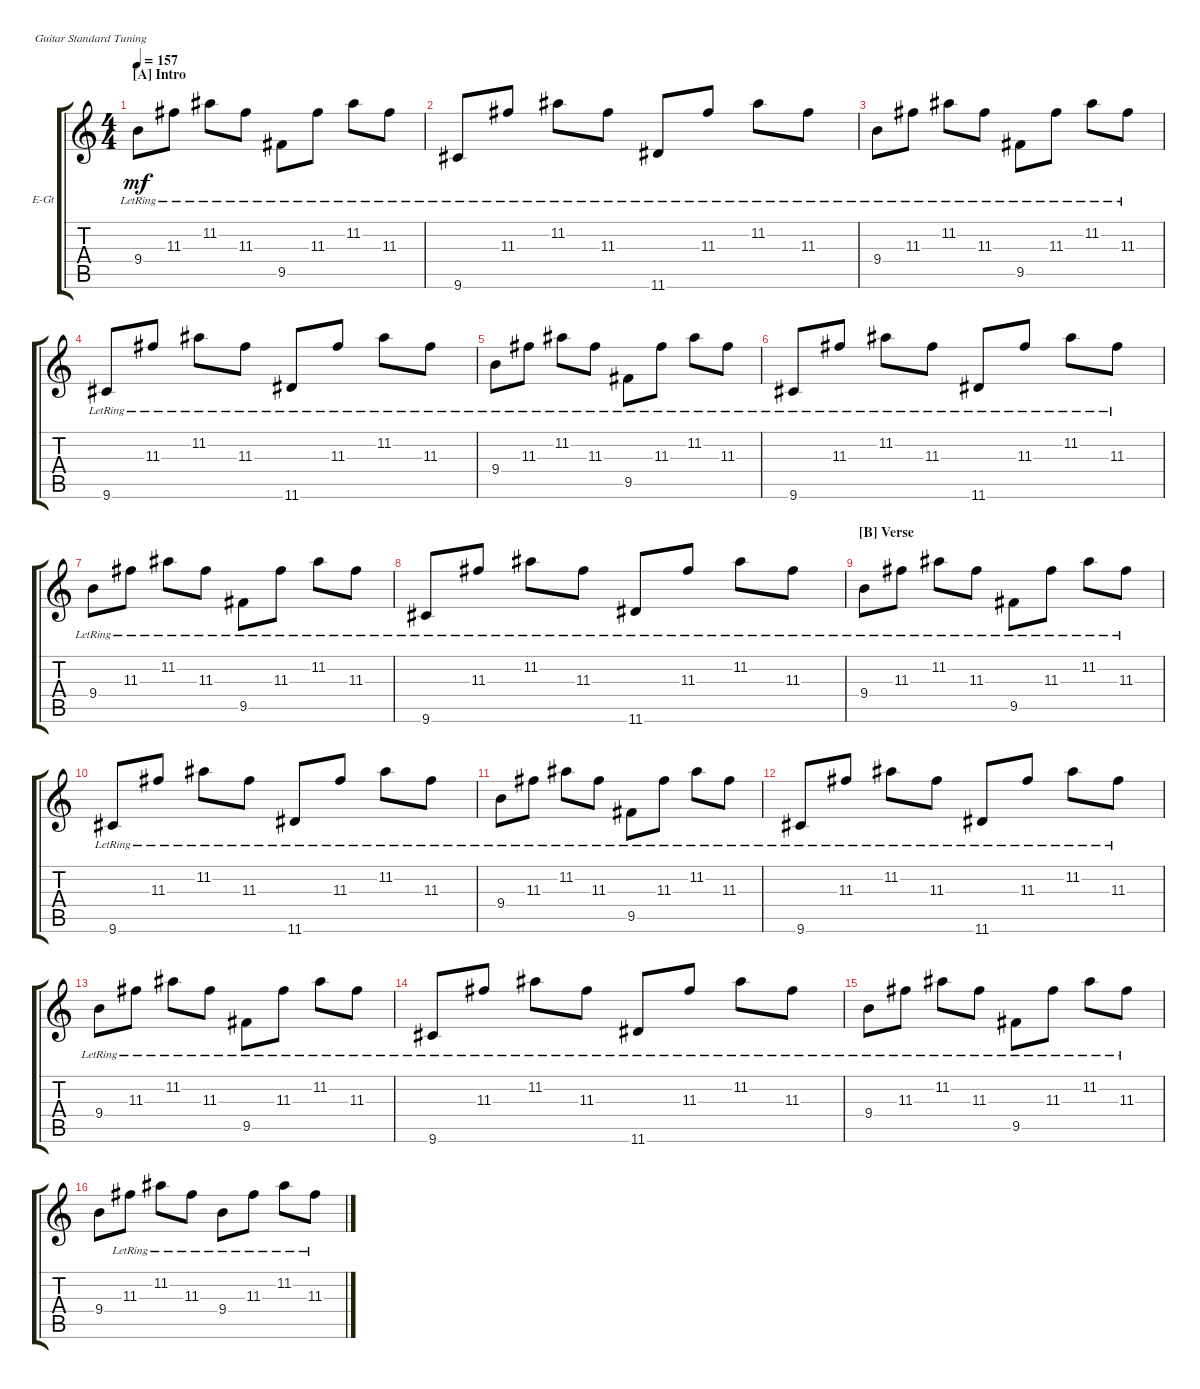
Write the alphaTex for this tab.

\defaultSystemsLayout 4
\bracketExtendMode groupsimilarinstruments
\firstSystemTrackNameOrientation horizontal
\otherSystemsTrackNameOrientation horizontal
\track ("Electric Guitar" "E-Gt") {instrument electricguitarclean}
\staff {score tabs}
\tuning (E4 B3 G3 D3 A2 E2)
\ts (4 4)
\section ("A" "Intro")
\tempo 157
\clef g2
\ks c
9.4{lr}.8{dy mf instrument electricguitarclean} 11.3{lr}.8 11.2{lr}.8 11.3{lr}.8 9.5{lr}.8 11.3{lr}.8 11.2{lr}.8 11.3{lr}.8 |
9.6{lr}.8 11.3{lr}.8 11.2{lr}.8 11.3{lr}.8 11.6{lr}.8 11.3{lr}.8 11.2{lr}.8 11.3{lr}.8 |
9.4{lr}.8 11.3{lr}.8 11.2{lr}.8 11.3{lr}.8 9.5{lr}.8 11.3{lr}.8 11.2{lr}.8 11.3{lr}.8 |
9.6{lr}.8 11.3{lr}.8 11.2{lr}.8 11.3{lr}.8 11.6{lr}.8 11.3{lr}.8 11.2{lr}.8 11.3{lr}.8 |
9.4{lr}.8 11.3{lr}.8 11.2{lr}.8 11.3{lr}.8 9.5{lr}.8 11.3{lr}.8 11.2{lr}.8 11.3{lr}.8 |
9.6{lr}.8 11.3{lr}.8 11.2{lr}.8 11.3{lr}.8 11.6{lr}.8 11.3{lr}.8 11.2{lr}.8 11.3{lr}.8 |
9.4{lr}.8 11.3{lr}.8 11.2{lr}.8 11.3{lr}.8 9.5{lr}.8 11.3{lr}.8 11.2{lr}.8 11.3{lr}.8 |
9.6{lr}.8 11.3{lr}.8 11.2{lr}.8 11.3{lr}.8 11.6{lr}.8 11.3{lr}.8 11.2{lr}.8 11.3{lr}.8 |
\section ("B" "Verse")
9.4{lr}.8 11.3{lr}.8 11.2{lr}.8 11.3{lr}.8 9.5{lr}.8 11.3{lr}.8 11.2{lr}.8 11.3{lr}.8 |
9.6{lr}.8 11.3{lr}.8 11.2{lr}.8 11.3{lr}.8 11.6{lr}.8 11.3{lr}.8 11.2{lr}.8 11.3{lr}.8 |
9.4{lr}.8 11.3{lr}.8 11.2{lr}.8 11.3{lr}.8 9.5{lr}.8 11.3{lr}.8 11.2{lr}.8 11.3{lr}.8 |
9.6{lr}.8 11.3{lr}.8 11.2{lr}.8 11.3{lr}.8 11.6{lr}.8 11.3{lr}.8 11.2{lr}.8 11.3{lr}.8 |
9.4{lr}.8 11.3{lr}.8 11.2{lr}.8 11.3{lr}.8 9.5{lr}.8 11.3{lr}.8 11.2{lr}.8 11.3{lr}.8 |
9.6{lr}.8 11.3{lr}.8 11.2{lr}.8 11.3{lr}.8 11.6{lr}.8 11.3{lr}.8 11.2{lr}.8 11.3{lr}.8 |
9.4{lr}.8 11.3{lr}.8 11.2{lr}.8 11.3{lr}.8 9.5{lr}.8 11.3{lr}.8 11.2{lr}.8 11.3{lr}.8 |
9.4.8 11.3{lr}.8 11.2{lr}.8 11.3{lr}.8 9.4{lr}.8 11.3{lr}.8 11.2{lr}.8 11.3{lr}.8
